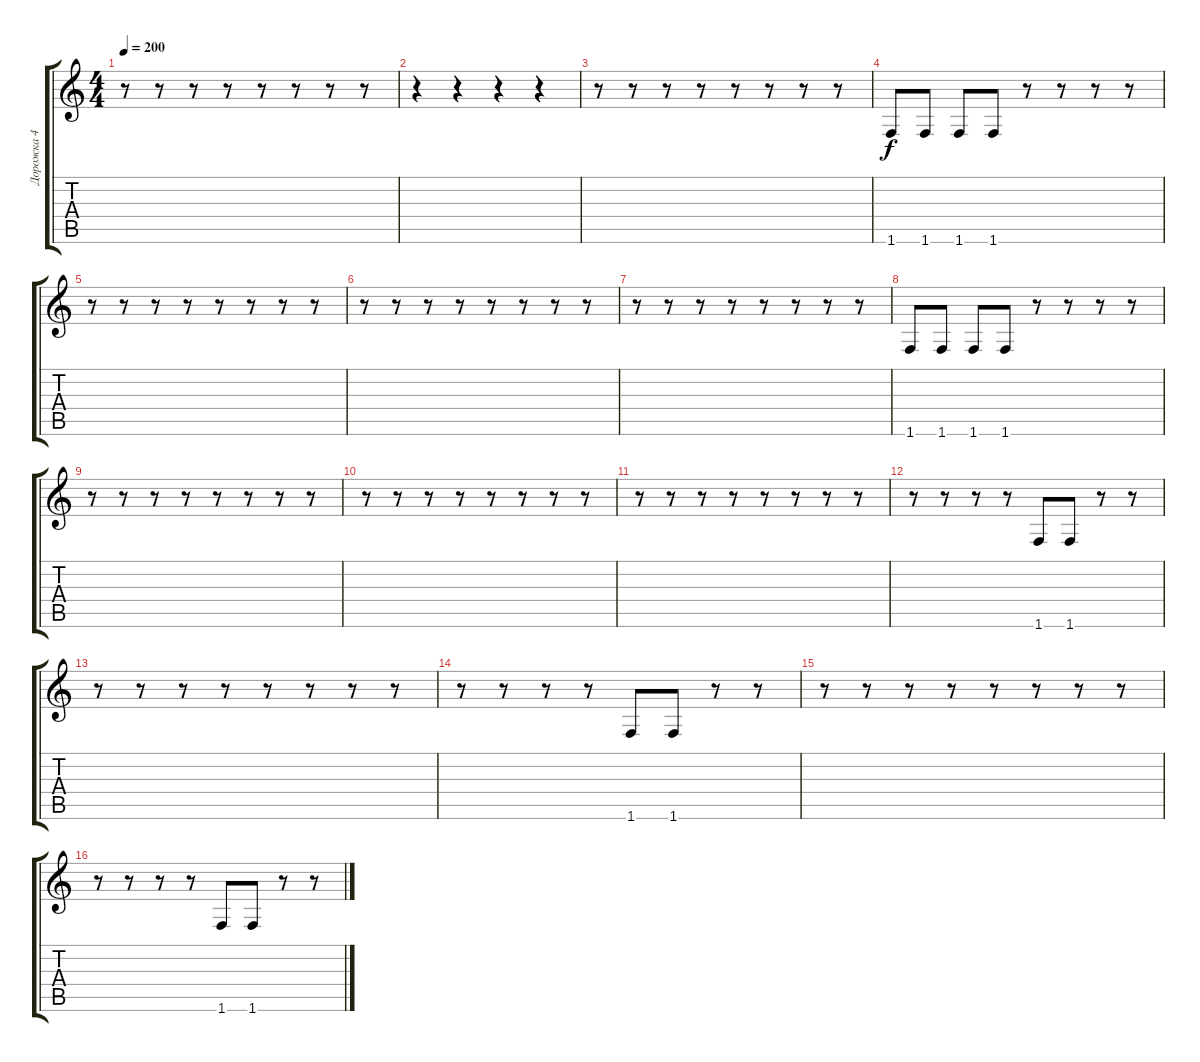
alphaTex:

\track ("Дорожка 4" "Дорожка 4") {instrument electricbasspick}
\staff {score tabs}
\tuning (E4 B3 G3 D3 A2 E2) {hide}
\ts (4 4)
\tempo 200
\clef g2
\ks c
r.8{dy f} r.8 r.8 r.8 r.8 r.8 r.8 r.8 |
r.4 r.4 r.4 r.4 |
r.8 r.8 r.8 r.8 r.8 r.8 r.8 r.8 |
1.6.8 1.6.8 1.6.8 1.6.8 r.8 r.8 r.8 r.8 |
r.8 r.8 r.8 r.8 r.8 r.8 r.8 r.8 |
r.8 r.8 r.8 r.8 r.8 r.8 r.8 r.8 |
r.8 r.8 r.8 r.8 r.8 r.8 r.8 r.8 |
1.6.8 1.6.8 1.6.8 1.6.8 r.8 r.8 r.8 r.8 |
r.8 r.8 r.8 r.8 r.8 r.8 r.8 r.8 |
r.8 r.8 r.8 r.8 r.8 r.8 r.8 r.8 |
r.8 r.8 r.8 r.8 r.8 r.8 r.8 r.8 |
r.8 r.8 r.8 r.8 1.6.8 1.6.8 r.8 r.8 |
r.8 r.8 r.8 r.8 r.8 r.8 r.8 r.8 |
r.8 r.8 r.8 r.8 1.6.8 1.6.8 r.8 r.8 |
r.8 r.8 r.8 r.8 r.8 r.8 r.8 r.8 |
r.8 r.8 r.8 r.8 1.6.8 1.6.8 r.8 r.8
